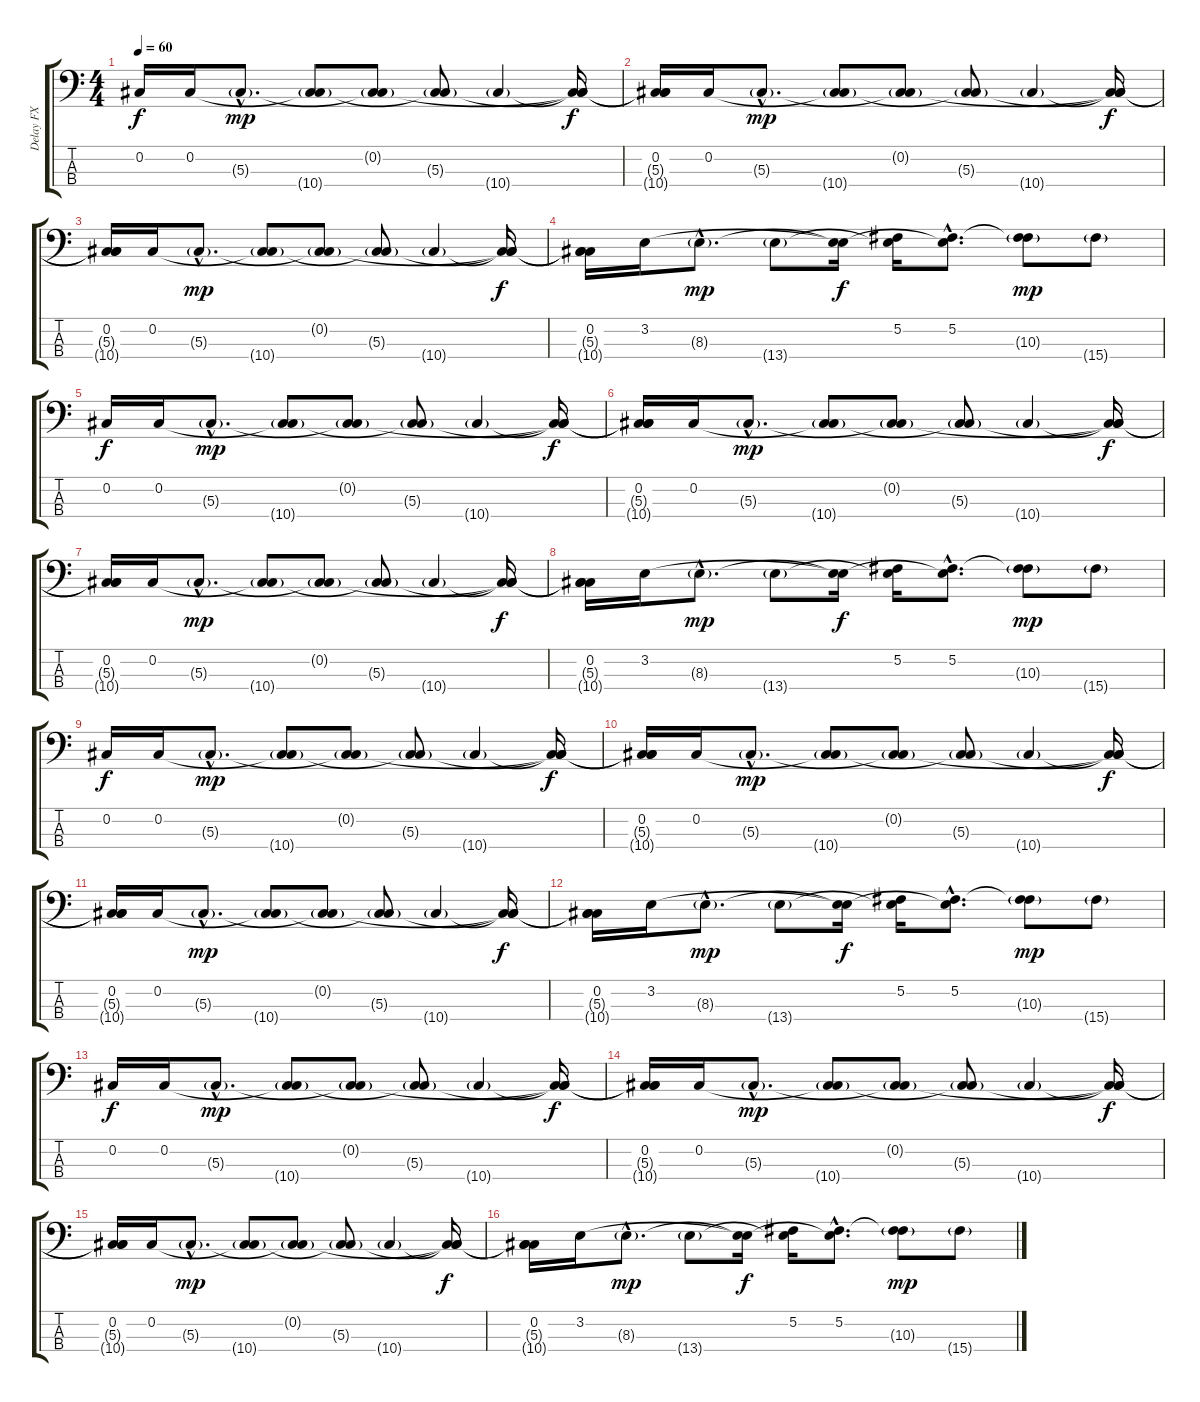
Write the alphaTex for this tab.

\track ("Delay FX" "Delay FX") {instrument electricbassfinger}
\staff {score tabs}
\tuning (Gb2 Db2 Ab1 Eb1) {hide}
\ts (4 4)
\tempo 60
\clef f4
\ks c
0.2.16{dy f instrument electricbassfinger} 0.2.16 5.3{g hac}.8{d dy mp} (0.2{t} 10.4{g}).8 (0.2{g} 5.3{t}).8 (5.3{g} 10.4{t}).8 10.4{g}.4 (0.2{t} 5.3{t} 10.4{t}).16{dy f} |
(0.2 5.3{t} 10.4{t}).16 0.2.16 5.3{g hac}.8{d dy mp} (0.2{t} 10.4{g}).8 (0.2{g} 5.3{t}).8 (5.3{g} 10.4{t}).8 10.4{g}.4 (0.2{t} 5.3{t} 10.4{t}).16{dy f} |
(0.2 5.3{t} 10.4{t}).16 0.2.16 5.3{g hac}.8{d dy mp} (0.2{t} 10.4{g}).8 (0.2{g} 5.3{t}).8 (5.3{g} 10.4{t}).8 10.4{g}.4 (0.2{t} 5.3{t} 10.4{t}).16{dy f} |
(0.2 5.3{t} 10.4{t}).16 3.2.16 8.3{g hac}.8{d dy mp} 13.4{g}.8 (3.2{t} 8.3{t}).16{dy f} (5.2 13.4{t}).16 (5.2{hac} 8.3{hac t}).8{d} (5.2{t} 10.3{g}).8{dy mp} 15.4{g}.8 |
0.2.16{dy f} 0.2.16 5.3{g hac}.8{d dy mp} (0.2{t} 10.4{g}).8 (0.2{g} 5.3{t}).8 (5.3{g} 10.4{t}).8 10.4{g}.4 (0.2{t} 5.3{t} 10.4{t}).16{dy f} |
(0.2 5.3{t} 10.4{t}).16 0.2.16 5.3{g hac}.8{d dy mp} (0.2{t} 10.4{g}).8 (0.2{g} 5.3{t}).8 (5.3{g} 10.4{t}).8 10.4{g}.4 (0.2{t} 5.3{t} 10.4{t}).16{dy f} |
(0.2 5.3{t} 10.4{t}).16 0.2.16 5.3{g hac}.8{d dy mp} (0.2{t} 10.4{g}).8 (0.2{g} 5.3{t}).8 (5.3{g} 10.4{t}).8 10.4{g}.4 (0.2{t} 5.3{t} 10.4{t}).16{dy f} |
(0.2 5.3{t} 10.4{t}).16 3.2.16 8.3{g hac}.8{d dy mp} 13.4{g}.8 (3.2{t} 8.3{t}).16{dy f} (5.2 13.4{t}).16 (5.2{hac} 8.3{hac t}).8{d} (5.2{t} 10.3{g}).8{dy mp} 15.4{g}.8 |
0.2.16{dy f} 0.2.16 5.3{g hac}.8{d dy mp} (0.2{t} 10.4{g}).8 (0.2{g} 5.3{t}).8 (5.3{g} 10.4{t}).8 10.4{g}.4 (0.2{t} 5.3{t} 10.4{t}).16{dy f} |
(0.2 5.3{t} 10.4{t}).16 0.2.16 5.3{g hac}.8{d dy mp} (0.2{t} 10.4{g}).8 (0.2{g} 5.3{t}).8 (5.3{g} 10.4{t}).8 10.4{g}.4 (0.2{t} 5.3{t} 10.4{t}).16{dy f} |
(0.2 5.3{t} 10.4{t}).16 0.2.16 5.3{g hac}.8{d dy mp} (0.2{t} 10.4{g}).8 (0.2{g} 5.3{t}).8 (5.3{g} 10.4{t}).8 10.4{g}.4 (0.2{t} 5.3{t} 10.4{t}).16{dy f} |
(0.2 5.3{t} 10.4{t}).16 3.2.16 8.3{g hac}.8{d dy mp} 13.4{g}.8 (3.2{t} 8.3{t}).16{dy f} (5.2 13.4{t}).16 (5.2{hac} 8.3{hac t}).8{d} (5.2{t} 10.3{g}).8{dy mp} 15.4{g}.8 |
0.2.16{dy f} 0.2.16 5.3{g hac}.8{d dy mp} (0.2{t} 10.4{g}).8 (0.2{g} 5.3{t}).8 (5.3{g} 10.4{t}).8 10.4{g}.4 (0.2{t} 5.3{t} 10.4{t}).16{dy f} |
(0.2 5.3{t} 10.4{t}).16 0.2.16 5.3{g hac}.8{d dy mp} (0.2{t} 10.4{g}).8 (0.2{g} 5.3{t}).8 (5.3{g} 10.4{t}).8 10.4{g}.4 (0.2{t} 5.3{t} 10.4{t}).16{dy f} |
(0.2 5.3{t} 10.4{t}).16 0.2.16 5.3{g hac}.8{d dy mp} (0.2{t} 10.4{g}).8 (0.2{g} 5.3{t}).8 (5.3{g} 10.4{t}).8 10.4{g}.4 (0.2{t} 5.3{t} 10.4{t}).16{dy f} |
(0.2 5.3{t} 10.4{t}).16 3.2.16 8.3{g hac}.8{d dy mp} 13.4{g}.8 (3.2{t} 8.3{t}).16{dy f} (5.2 13.4{t}).16 (5.2{hac} 8.3{hac t}).8{d} (5.2{t} 10.3{g}).8{dy mp} 15.4{g}.8
